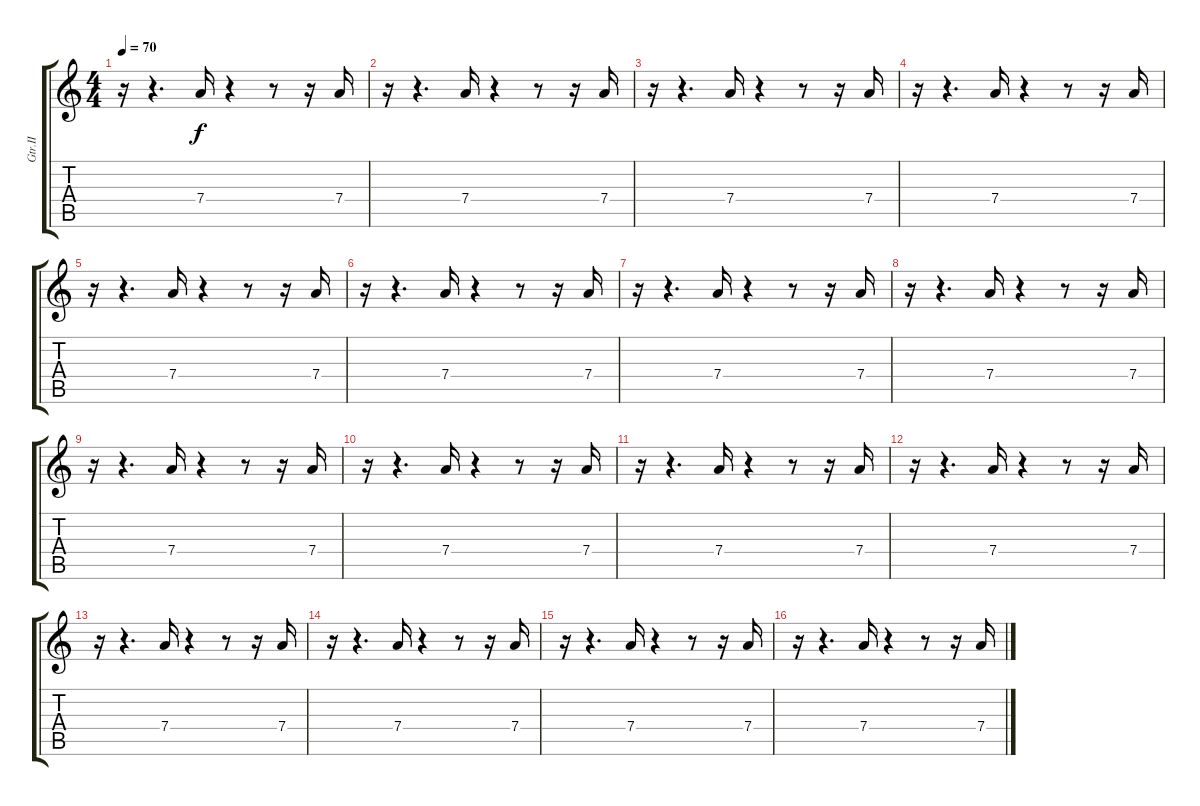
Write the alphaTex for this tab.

\track ("Gtr.II" "Gtr.II") {instrument distortionguitar}
\staff {score tabs}
\tuning (E4 B3 G3 D3 A2 E2) {hide}
\ts (4 4)
\tempo 70
\clef g2
\ks c
r.16{dy f instrument distortionguitar} r.4{d} 7.4.16 r.4 r.8 r.16 7.4.16 |
r.16 r.4{d} 7.4.16 r.4 r.8 r.16 7.4.16 |
r.16 r.4{d} 7.4.16 r.4 r.8 r.16 7.4.16 |
r.16 r.4{d} 7.4.16 r.4 r.8 r.16 7.4.16 |
r.16 r.4{d} 7.4.16 r.4 r.8 r.16 7.4.16 |
r.16 r.4{d} 7.4.16 r.4 r.8 r.16 7.4.16 |
r.16 r.4{d} 7.4.16 r.4 r.8 r.16 7.4.16 |
r.16 r.4{d} 7.4.16 r.4 r.8 r.16 7.4.16 |
r.16 r.4{d} 7.4.16 r.4 r.8 r.16 7.4.16 |
r.16 r.4{d} 7.4.16 r.4 r.8 r.16 7.4.16 |
r.16 r.4{d} 7.4.16 r.4 r.8 r.16 7.4.16 |
r.16 r.4{d} 7.4.16 r.4 r.8 r.16 7.4.16 |
r.16 r.4{d} 7.4.16 r.4 r.8 r.16 7.4.16 |
r.16 r.4{d} 7.4.16 r.4 r.8 r.16 7.4.16 |
r.16 r.4{d} 7.4.16 r.4 r.8 r.16 7.4.16 |
r.16 r.4{d} 7.4.16 r.4 r.8 r.16 7.4.16
